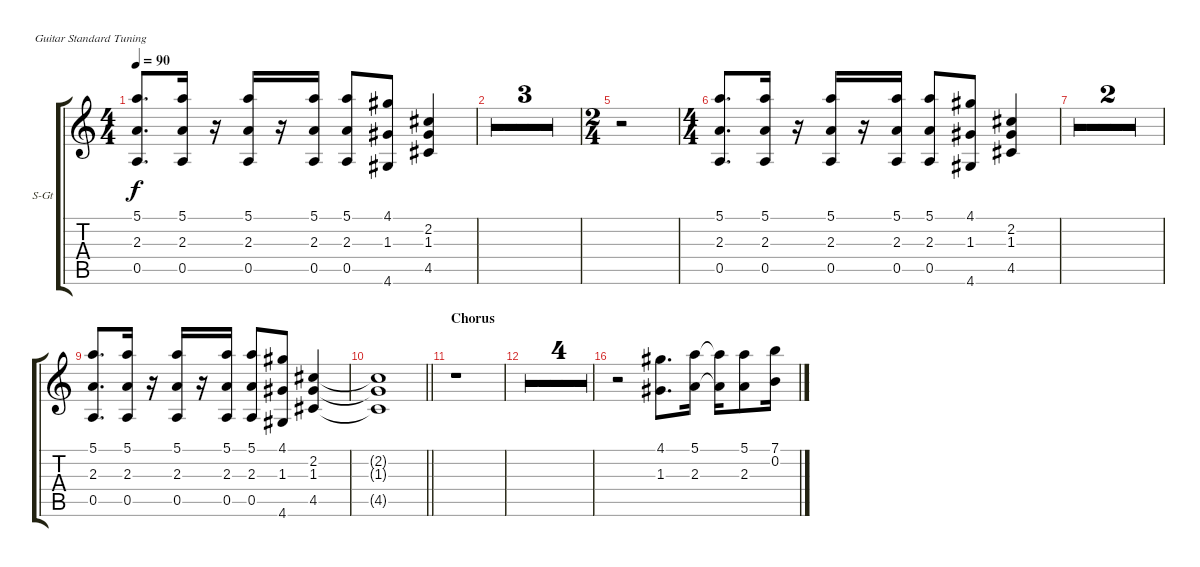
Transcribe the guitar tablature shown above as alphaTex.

\bracketExtendMode groupsimilarinstruments
\firstSystemTrackNameOrientation horizontal
\otherSystemsTrackNameOrientation horizontal
\track ("Synth 1" "S-Gt") {multiBarRest instrument xylophone}
\staff {score tabs}
\tuning (E4 B3 G3 D3 A2 E2)
\displaytranspose 12
\ts (4 4)
\beaming (8 2 2 2 2)
\tempo 90
\clef g2
\ks c
(5.1 2.3 0.5).8{d dy f} (5.1 2.3 0.5).16 r.16 (5.1 2.3 0.5).16 r.16 (5.1 2.3 0.5).16 (5.1 2.3 0.5).8 (4.1 1.3 4.6).8 (2.2 1.3 4.5).4 |
r.1 |
r.1 |
r.1 |
\ts (2 4)
\beaming (8 2 2)
r.2 |
\ts (4 4)
\beaming (8 2 2 2 2)
(5.1 2.3 0.5).8{d} (5.1 2.3 0.5).16 r.16 (5.1 2.3 0.5).16 r.16 (5.1 2.3 0.5).16 (5.1 2.3 0.5).8 (4.1 1.3 4.6).8 (2.2 1.3 4.5).4 |
r.1 |
r.1 |
(5.1 2.3 0.5).8{d} (5.1 2.3 0.5).16 r.16 (5.1 2.3 0.5).16 r.16 (5.1 2.3 0.5).16 (5.1 2.3 0.5).8 (4.1 1.3 4.6).8 (2.2 1.3 4.5).4 |
\barLineRight lightlight
(2.2{t} 1.3{t} 4.5{t}).1 |
\section ("" "Chorus")
r.1 |
r.1 |
r.1 |
r.1 |
r.1 |
r.2 (4.1 1.3).8{d} (5.1 2.3).16 (5.1{t} 2.3{t}).16 (5.1 2.3).8 (7.1 0.2).16
